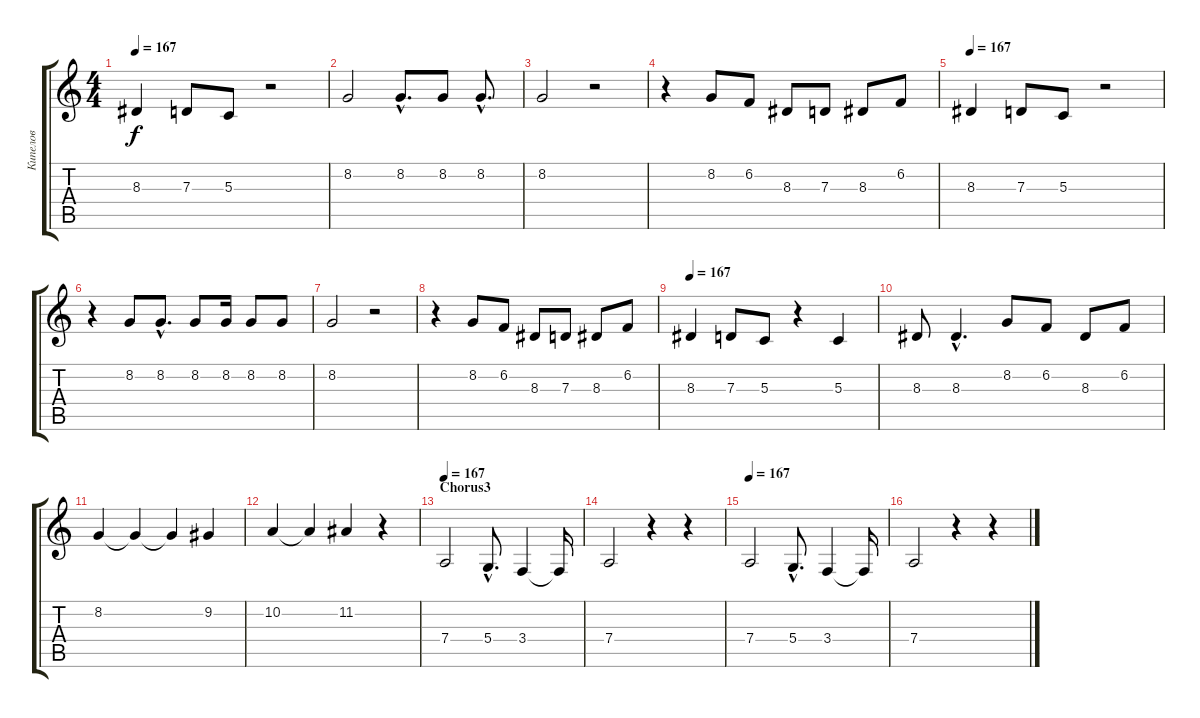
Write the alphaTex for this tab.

\track ("Кипелов" "Кипелов") {instrument tenorsax}
\staff {score tabs}
\tuning (E4 B3 G3 D3 A2 E2) {hide}
\ts (4 4)
\tempo 167
\clef g2
\ks c
8.3.4{dy f} 7.3.8 5.3.8 r.2 |
8.2.2 8.2{hac}.8{d} 8.2.8 8.2{hac}.8{d} |
8.2.2 r.2 |
r.4 8.2.8 6.2.8 8.3.8 7.3.8 8.3.8 6.2.8 |
\tempo 167
8.3.4 7.3.8 5.3.8 r.2 |
r.4 8.2.8 8.2{hac}.8{d} 8.2.8 8.2.16 8.2.8 8.2.8 |
8.2.2 r.2 |
r.4 8.2.8 6.2.8 8.3.8 7.3.8 8.3.8 6.2.8 |
\tempo 167
8.3.4 7.3.8 5.3.8 r.4 5.3.4 |
8.3.8 8.3{hac}.4{d} 8.2.8 6.2.8 8.3.8 6.2.8 |
8.2.4 8.2{t}.4 8.2{t}.4 9.2.4 |
10.2.4 10.2{t}.4 11.2.4 r.4 |
\section ("" "Chorus3")
\tempo 167
7.4.2 5.4{hac}.8{d} 3.4.4 3.4{t}.16 |
7.4.2 r.4 r.4 |
\tempo 167
7.4.2 5.4{hac}.8{d} 3.4.4 3.4{t}.16 |
7.4.2 r.4 r.4
